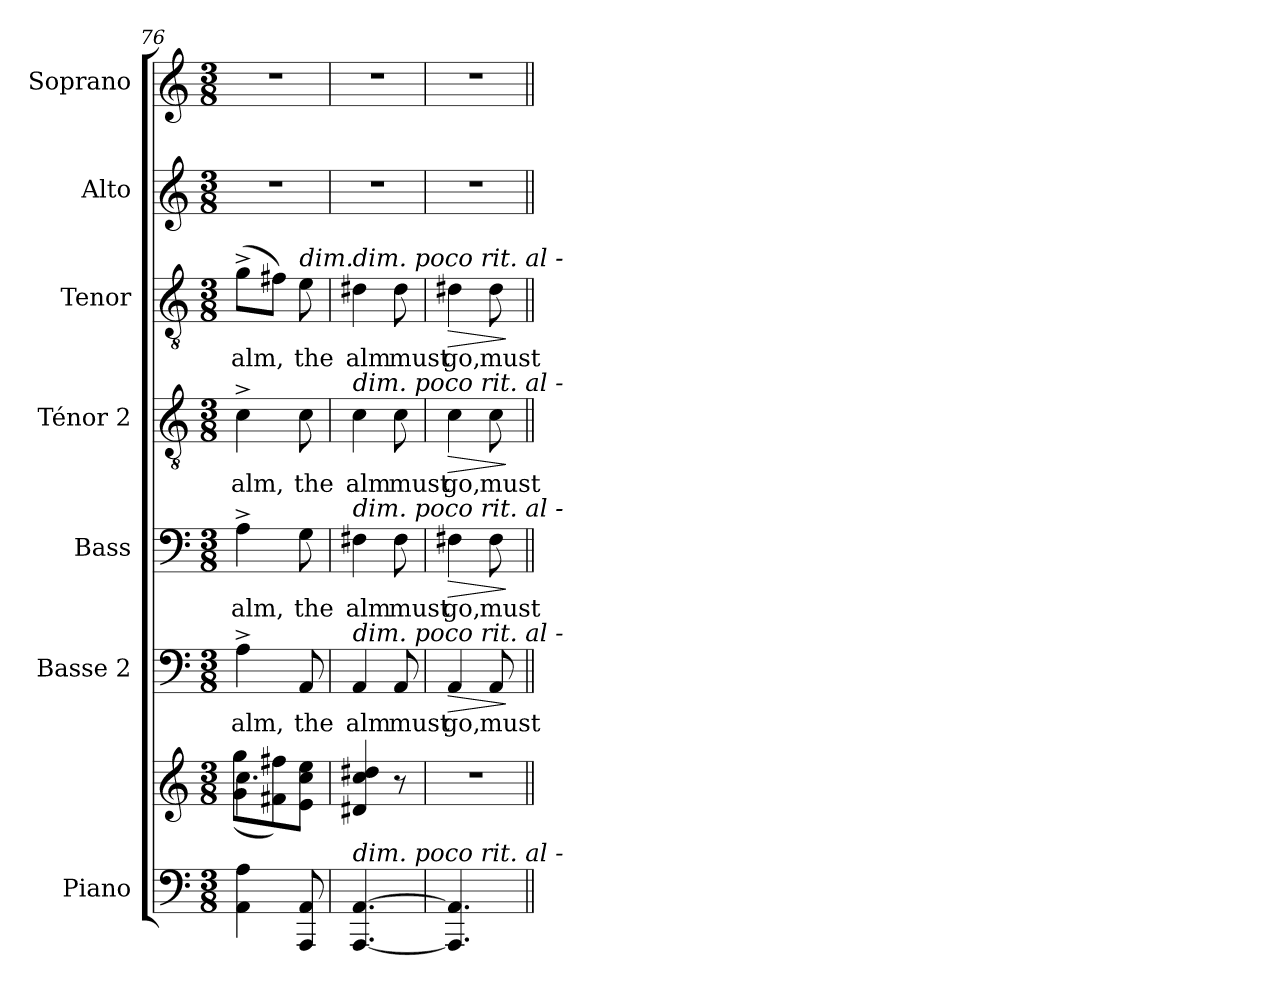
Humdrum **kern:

**kern	**kern	**kern	**text	**dynam	**kern	**text	**dynam	**kern	**text	**dynam	**kern	**text	**dynam	**kern	**kern
*part7	*part7	*part6	*part6	*part6	*part5	*part5	*part5	*part4	*part4	*part4	*part3	*part3	*part3	*part2	*part1
*staff8	*staff7	*staff6	*staff6	*staff6	*staff5	*staff5	*staff5	*staff4	*staff4	*staff4	*staff3	*staff3	*staff3	*staff2	*staff1
*I"Piano	*	*I"Basse 2	*	*	*I"Bass	*	*	*I"Ténor 2	*	*	*I"Tenor	*	*	*I"Alto	*I"Soprano
*I'Pno	*	*	*	*	*	*	*	*	*	*	*	*	*	*	*
*clefF4	*clefG2	*clefF4	*	*	*clefF4	*	*	*clefGv2	*	*	*clefGv2	*	*	*clefG2	*clefG2
*k[]	*k[]	*k[]	*	*	*k[]	*	*	*k[]	*	*	*k[]	*	*	*k[]	*k[]
*M3/8	*M3/8	*M3/8	*	*	*M3/8	*	*	*M3/8	*	*	*M3/8	*	*	*M3/8	*M3/8
=76	=76	=76	=76	=76	=76	=76	=76	=76	=76	=76	=76	=76	=76	=76	=76
*	*^	*	*	*	*	*	*	*	*	*	*	*	*	*	*
!	!	!	!	!LO:LY:b	!	!	!LO:LY:b	!	!	!LO:LY:b	!	!	!LO:LY:b	!	!	!
*	*	*	*	*	*	*	*	*	*	*	*	*	*	*	*	*^
4AA\ 4A\	4.cc\	(>8g\ 8gg\L	4A^\	alm,	.	4A^\	alm,	.	4c^\	alm,	.	(>8g^\L	alm,	.	4.r	4.r	8ryy
*	*	*	*	*	*	*	*	*	*	*	*	*	*	*	*	*MM50	*
.	.	8f#X\ 8ff#X\)	.	.	.	.	.	.	.	.	.	8f#X\J)	.	.	.	.	4ryy
!	!	!	!	!	!	!	!	!	!	!	!	!LO:TX:a:i:t=dim.	!	!	!	!	!
!	!	!	!	!LO:LY:b	!	!	!LO:LY:b	!	!	!LO:LY:b	!	!	!LO:LY:b	!	!	!	!
8AAA/ 8AA/	.	8e\ 8cc\ 8ee\J	8AA/	the	.	8G\	the	.	8c\	the	.	8e\	the	.	.	.	.
=77	=77	=77	=77	=77	=77	=77	=77	=77	=77	=77	=77	=77	=77	=77	=77	=77	=77
!	!	!	!	!	!	!	!	!	!	!	!	!LO:TX:a:i:t=dim. poco rit. al -	!	!	!	!	!
!	!	!	!	!	!	!	!	!	!LO:TX:a:i:t=dim. poco rit. al -	!	!	!	!	!	!	!	!
!	!	!	!	!	!	!LO:TX:a:i:t=dim. poco rit. al -	!	!	!	!	!	!	!	!	!	!	!
!	!	!	!LO:TX:a:i:t=dim. poco rit. al -	!	!	!	!	!	!	!	!	!	!	!	!	!	!
!LO:TX:a:i:t=dim. poco rit. al -	!	!	!	!	!	!	!	!	!	!	!	!	!	!	!	!	!
!	!	!	!	!LO:LY:b	!	!	!LO:LY:b	!	!	!LO:LY:b	!	!	!LO:LY:b	!	!	!	!
*	*v	*v	*	*	*	*	*	*	*	*	*	*	*	*	*	*v	*v
[4.AAA/ [4.AA/	4d#X/ 4cc/ 4dd#X/	4AA/	alm	.	4F#X\	alm	.	4c\	alm	.	4d#X\	alm	.	4.r	4.r
!	!	!	!LO:LY:b	!	!	!LO:LY:b	!	!	!LO:LY:b	!	!	!LO:LY:b	!	!	!
.	8r	8AA/	must	.	8F#\	must	.	8c\	must	.	8d#\	must	.	.	.
=78	=78	=78	=78	=78	=78	=78	=78	=78	=78	=78	=78	=78	=78	=78	=78
!	!	!	!LO:LY:b	!LO:HP:b	!	!LO:LY:b	!LO:HP:b	!	!LO:LY:b	!LO:HP:b	!	!LO:LY:b	!LO:HP:b	!	!
4.AAA/] 4.AA/]	4.r	4AA/	go,	>	4F#X\	go,	>	4c\	go,	>	4d#X\	go,	>	4.r	4.r
!	!	!	!LO:LY:b	!	!	!LO:LY:b	!	!	!LO:LY:b	!	!	!LO:LY:b	!	!	!
.	.	8AA/	must	.	8F#\	must	.	8c\	must	.	8d#\	must	.	.	.
.	.	.	.	]	.	.	]	.	.	]	.	.	]	.	.
=||	=||	=||	=||	=||	=||	=||	=||	=||	=||	=||	=||	=||	=||	=||	=||
*-	*-	*-	*-	*-	*-	*-	*-	*-	*-	*-	*-	*-	*-	*-	*-
